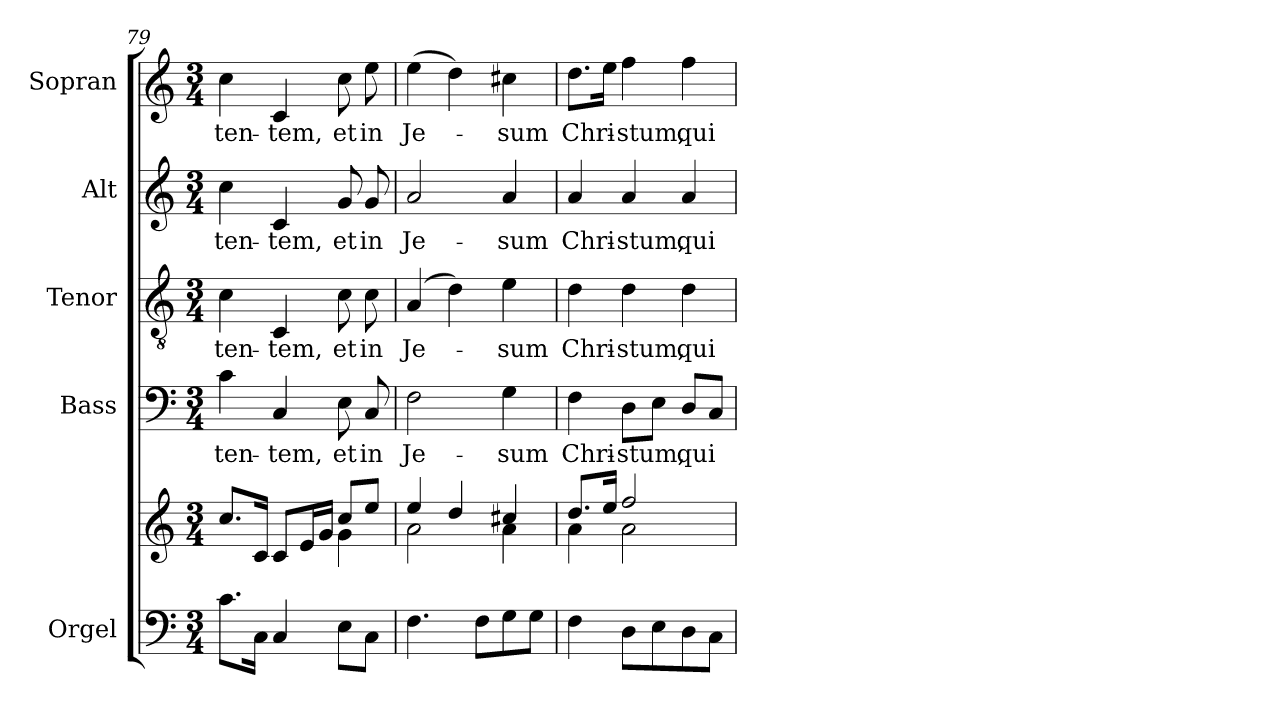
**kern	**kern	**kern	**text	**kern	**text	**kern	**text	**kern	**text
*part5	*part5	*part4	*part4	*part3	*part3	*part2	*part2	*part1	*part1
*staff6	*staff5	*staff4	*staff4	*staff3	*staff3	*staff2	*staff2	*staff1	*staff1
*I"Orgel	*	*I"Bass	*	*I"Tenor	*	*I"Alt	*	*I"Sopran	*
*I'Org.	*	*I'B.	*	*I'T.	*	*I'A.	*	*I'S.	*
*clefF4	*clefG2	*clefF4	*	*clefGv2	*	*clefG2	*	*clefG2	*
*k[]	*k[]	*k[]	*	*k[]	*	*k[]	*	*k[]	*
*C:	*C:	*C:	*	*C:	*	*C:	*	*C:	*
*M3/4	*M3/4	*M3/4	*	*M3/4	*	*M3/4	*	*M3/4	*
=79	=79	=79	=79	=79	=79	=79	=79	=79	=79
*	*^	*	*	*	*	*	*	*	*
!	!	!	!	!LO:LY:b	!	!LO:LY:b	!	!LO:LY:b	!	!LO:LY:b
8.c\L	8.cc/L	2ryy	4c\	-ten-	4c\	-ten-	4cc\	-ten-	4cc\	-ten-
16C\Jk	16c/Jk	.	.	.	.	.	.	.	.	.
!	!	!	!	!LO:LY:b	!	!LO:LY:b	!	!LO:LY:b	!	!LO:LY:b
4C/	8c/L	.	4C/	-tem,	4C/	-tem,	4c/	-tem,	4c/	-tem,
.	16e/L	.	.	.	.	.	.	.	.	.
.	16g/JJ	.	.	.	.	.	.	.	.	.
!	!	!	!	!LO:LY:b	!	!LO:LY:b	!	!LO:LY:b	!	!LO:LY:b
8E\L	8cc/L	4g\	8E\	et	8c\	et	8g/	et	8cc\	et
!	!	!	!	!LO:LY:b	!	!LO:LY:b	!	!LO:LY:b	!	!LO:LY:b
8C\J	8ee/J	.	8C/	in	8c\	in	8g/	in	8ee\	in
=80	=80	=80	=80	=80	=80	=80	=80	=80	=80	=80
!	!	!	!	!LO:LY:b	!	!LO:LY:b	!	!LO:LY:b	!	!LO:LY:b
4.F\	4ee/	2a\	2F\	Je-	(4A/	Je-	2a/	Je-	(>4ee\	Je-
.	4dd/	.	.	.	4d\)	.	.	.	4dd\)	.
8F\L	.	.	.	.	.	.	.	.	.	.
!	!	!	!	!LO:LY:b	!	!LO:LY:b	!	!LO:LY:b	!	!LO:LY:b
8G\	4cc#X/	4a\	4G\	-sum	4e\	-sum	4a/	-sum	4cc#X\	-sum
8G\J	.	.	.	.	.	.	.	.	.	.
=81	=81	=81	=81	=81	=81	=81	=81	=81	=81	=81
!	!	!	!	!LO:LY:b	!	!LO:LY:b	!	!LO:LY:b	!	!LO:LY:b
4F\	8.dd/L	4a\	4F\	Chri-	4d\	Chri-	4a/	Chri-	8.dd\L	Chri-
.	16ee/Jk	.	.	.	.	.	.	.	16ee\Jk	.
!	!	!	!	!LO:LY:b	!	!LO:LY:b	!	!LO:LY:b	!	!LO:LY:b
8D\L	2ff/	2a\	8D\L	-stum,	4d\	-stum,	4a/	-stum,	4ff\	-stum,
8E\	.	.	8E\J	.	.	.	.	.	.	.
!	!	!	!	!LO:LY:b	!	!LO:LY:b	!	!LO:LY:b	!	!LO:LY:b
8D\	.	.	8D/L	qui	4d\	qui	4a/	qui	4ff\	qui
8C\J	.	.	8C/J	.	.	.	.	.	.	.
*	*v	*v	*	*	*	*	*	*	*	*
=	=	=	=	=	=	=	=	=	=
*-	*-	*-	*-	*-	*-	*-	*-	*-	*-
